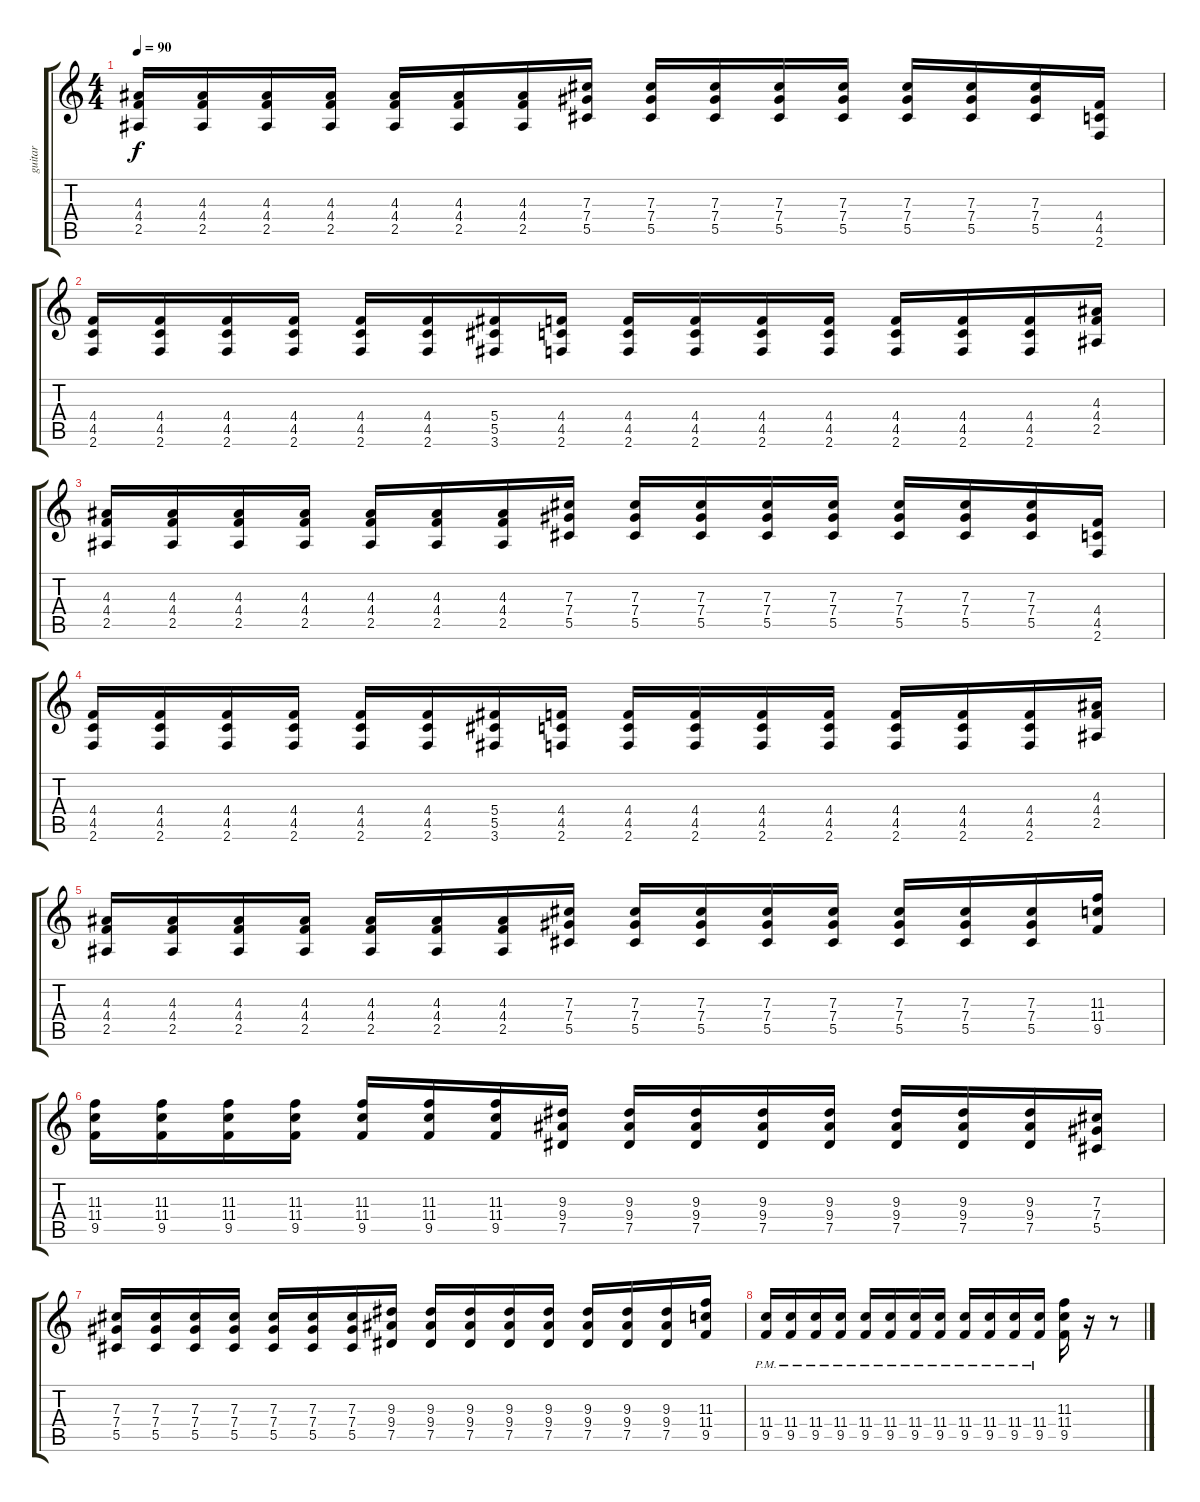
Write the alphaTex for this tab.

\track ("guitar" "guitar") {instrument distortionguitar}
\staff {score tabs}
\tuning (Eb4 Bb3 Gb3 Db3 Ab2 Eb2) {hide}
\ts (4 4)
\tempo 90
\clef g2
\ks c
(4.3 4.4 2.5).16{dy f} (4.3 4.4 2.5).16 (4.3 4.4 2.5).16 (4.3 4.4 2.5).16 (4.3 4.4 2.5).16 (4.3 4.4 2.5).16 (4.3 4.4 2.5).16 (7.3 7.4 5.5).16 (7.3 7.4 5.5).16 (7.3 7.4 5.5).16 (7.3 7.4 5.5).16 (7.3 7.4 5.5).16 (7.3 7.4 5.5).16 (7.3 7.4 5.5).16 (7.3 7.4 5.5).16 (4.4 4.5 2.6).16 |
(4.4 4.5 2.6).16 (4.4 4.5 2.6).16 (4.4 4.5 2.6).16 (4.4 4.5 2.6).16 (4.4 4.5 2.6).16 (4.4 4.5 2.6).16 (5.4 5.5 3.6).16 (4.4 4.5 2.6).16 (4.4 4.5 2.6).16 (4.4 4.5 2.6).16 (4.4 4.5 2.6).16 (4.4 4.5 2.6).16 (4.4 4.5 2.6).16 (4.4 4.5 2.6).16 (4.4 4.5 2.6).16 (4.3 4.4 2.5).16 |
(4.3 4.4 2.5).16 (4.3 4.4 2.5).16 (4.3 4.4 2.5).16 (4.3 4.4 2.5).16 (4.3 4.4 2.5).16 (4.3 4.4 2.5).16 (4.3 4.4 2.5).16 (7.3 7.4 5.5).16 (7.3 7.4 5.5).16 (7.3 7.4 5.5).16 (7.3 7.4 5.5).16 (7.3 7.4 5.5).16 (7.3 7.4 5.5).16 (7.3 7.4 5.5).16 (7.3 7.4 5.5).16 (4.4 4.5 2.6).16 |
(4.4 4.5 2.6).16 (4.4 4.5 2.6).16 (4.4 4.5 2.6).16 (4.4 4.5 2.6).16 (4.4 4.5 2.6).16 (4.4 4.5 2.6).16 (5.4 5.5 3.6).16 (4.4 4.5 2.6).16 (4.4 4.5 2.6).16 (4.4 4.5 2.6).16 (4.4 4.5 2.6).16 (4.4 4.5 2.6).16 (4.4 4.5 2.6).16 (4.4 4.5 2.6).16 (4.4 4.5 2.6).16 (4.3 4.4 2.5).16 |
(4.3 4.4 2.5).16 (4.3 4.4 2.5).16 (4.3 4.4 2.5).16 (4.3 4.4 2.5).16 (4.3 4.4 2.5).16 (4.3 4.4 2.5).16 (4.3 4.4 2.5).16 (7.3 7.4 5.5).16 (7.3 7.4 5.5).16 (7.3 7.4 5.5).16 (7.3 7.4 5.5).16 (7.3 7.4 5.5).16 (7.3 7.4 5.5).16 (7.3 7.4 5.5).16 (7.3 7.4 5.5).16 (11.3 11.4 9.5).16 |
(11.3 11.4 9.5).16 (11.3 11.4 9.5).16 (11.3 11.4 9.5).16 (11.3 11.4 9.5).16 (11.3 11.4 9.5).16 (11.3 11.4 9.5).16 (11.3 11.4 9.5).16 (9.3 9.4 7.5).16 (9.3 9.4 7.5).16 (9.3 9.4 7.5).16 (9.3 9.4 7.5).16 (9.3 9.4 7.5).16 (9.3 9.4 7.5).16 (9.3 9.4 7.5).16 (9.3 9.4 7.5).16 (7.3 7.4 5.5).16 |
(7.3 7.4 5.5).16 (7.3 7.4 5.5).16 (7.3 7.4 5.5).16 (7.3 7.4 5.5).16 (7.3 7.4 5.5).16 (7.3 7.4 5.5).16 (7.3 7.4 5.5).16 (9.3 9.4 7.5).16 (9.3 9.4 7.5).16 (9.3 9.4 7.5).16 (9.3 9.4 7.5).16 (9.3 9.4 7.5).16 (9.3 9.4 7.5).16 (9.3 9.4 7.5).16 (9.3 9.4 7.5).16 (11.3 11.4 9.5).16 |
(11.4{pm} 9.5{pm}).16 (11.4{pm} 9.5{pm}).16 (11.4{pm} 9.5{pm}).16 (11.4{pm} 9.5{pm}).16 (11.4{pm} 9.5{pm}).16 (11.4{pm} 9.5{pm}).16 (11.4{pm} 9.5{pm}).16 (11.4{pm} 9.5{pm}).16 (11.4{pm} 9.5{pm}).16 (11.4{pm} 9.5{pm}).16 (11.4{pm} 9.5{pm}).16 (11.4{pm} 9.5{pm}).16 (11.3 11.4 9.5).16 r.16 r.8
